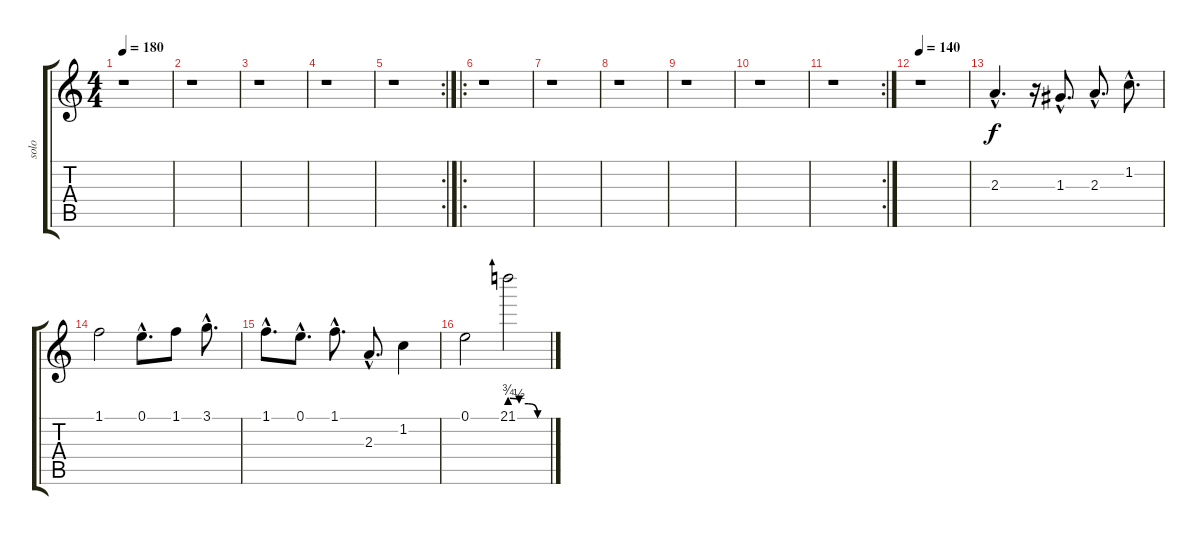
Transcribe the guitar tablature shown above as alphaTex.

\track ("solo" "solo") {instrument distortionguitar}
\staff {score tabs}
\tuning (E4 B3 G3 D3 A2 E2) {hide}
\ts (4 4)
\tempo 180
\clef g2
\ks c
r.1{dy f} |
r.1 |
r.1 |
r.1 |
\rc 2
r.1 |
\ro
r.1 |
r.1 |
r.1 |
r.1 |
r.1 |
\rc 2
r.1 |
\tempo 140
r.1 |
2.3{hac}.4{d} r.16 1.3{hac}.8{d} 2.3{hac}.8{d} 1.2{hac}.8{d} |
1.1.2 0.1{hac}.8{d} 1.1.8 3.1{hac}.8{d} |
1.1{hac}.8{d} 0.1{hac}.8{d} 1.1{hac}.8{d} 2.3{hac}.8{d} 1.2.4 |
0.1.2 21.1{be (custom 0 3 15 2 30 2 45 0 60 0)}.2
